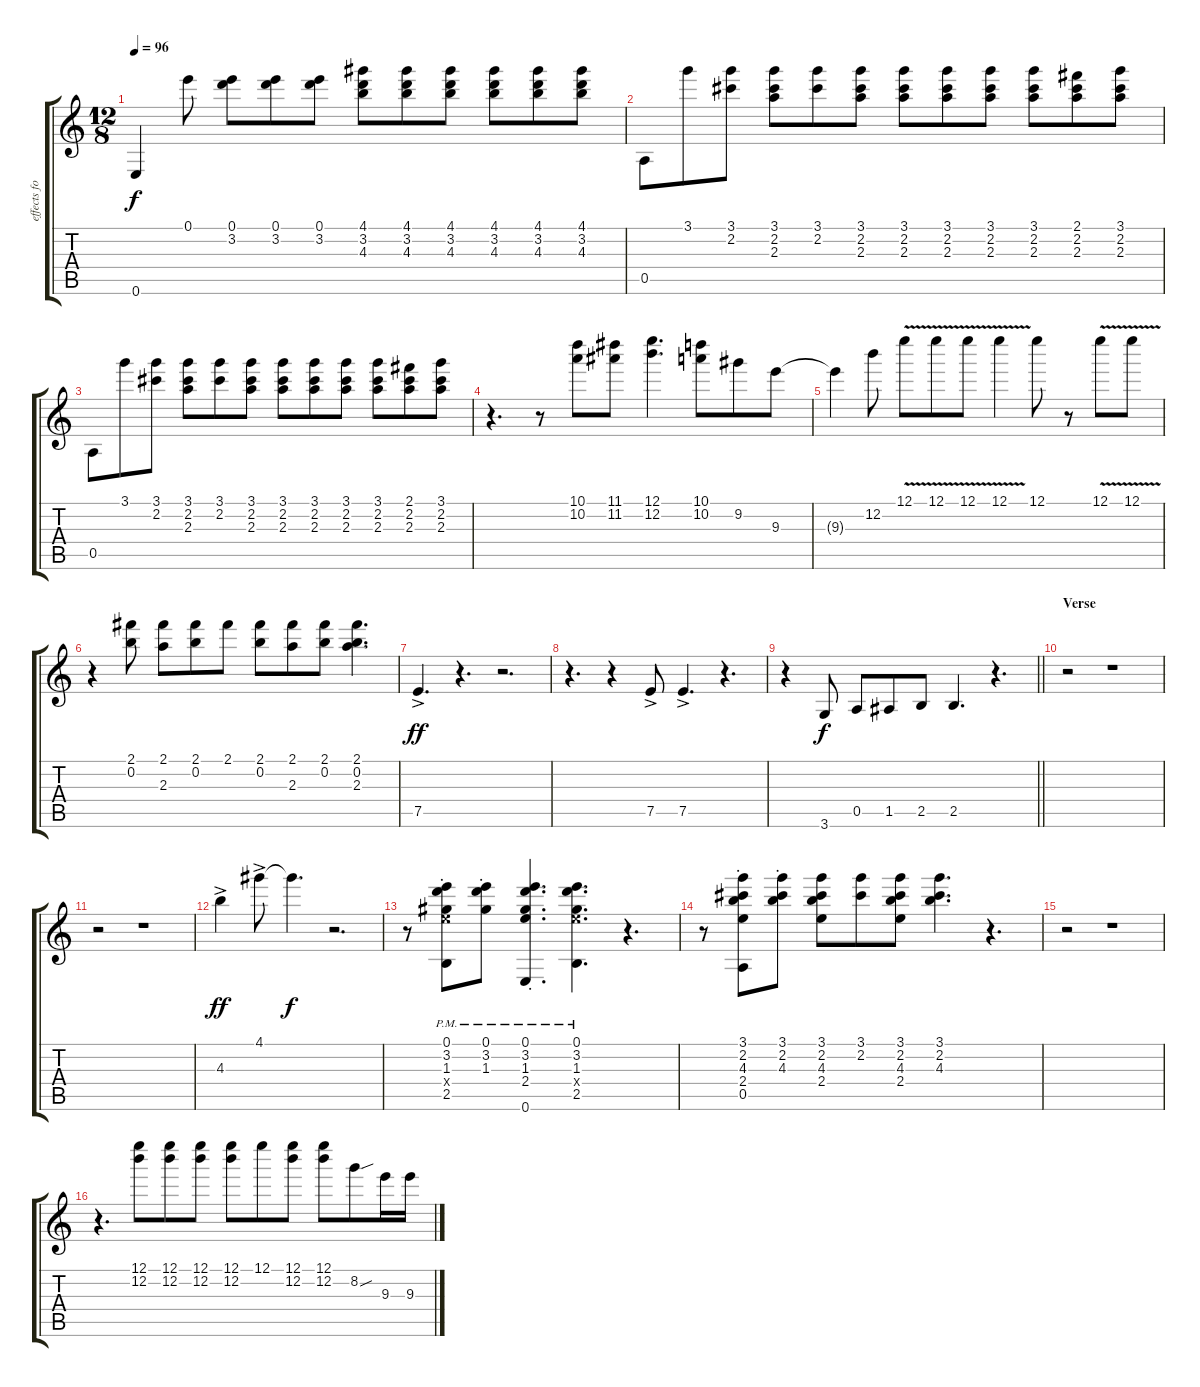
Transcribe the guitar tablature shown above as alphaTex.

\track ("effects for Guitar 1" "effects fo") {instrument acousticguitarsteel}
\staff {score tabs}
\tuning (E5 B4 G4 D4 A2 E2) {hide}
\ts (12 8)
\tempo 96
\clef g2
\ks c
0.6.4{dy f} 0.1.8 (0.1 3.2).8 (0.1 3.2).8 (0.1 3.2).8 (4.1 3.2 4.3).8 (4.1 3.2 4.3).8 (4.1 3.2 4.3).8 (4.1 3.2 4.3).8 (4.1 3.2 4.3).8 (4.1 3.2 4.3).8 |
0.5.8 3.1.8 (3.1 2.2).8 (3.1 2.2 2.3).8 (3.1 2.2).8 (3.1 2.2 2.3).8 (3.1 2.2 2.3).8 (3.1 2.2 2.3).8 (3.1 2.2 2.3).8 (3.1 2.2 2.3).8 (2.1 2.2 2.3).8 (3.1 2.2 2.3).8 |
0.5.8 3.1.8 (3.1 2.2).8 (3.1 2.2 2.3).8 (3.1 2.2).8 (3.1 2.2 2.3).8 (3.1 2.2 2.3).8 (3.1 2.2 2.3).8 (3.1 2.2 2.3).8 (3.1 2.2 2.3).8 (2.1 2.2 2.3).8 (3.1 2.2 2.3).8 |
r.4{d} r.8 (10.1 10.2).8 (11.1 11.2).8 (12.1 12.2).4{d} (10.1 10.2).8 9.2.8 9.3.8 |
9.3{t}.4 12.2.8 12.1{v}.8 12.1{v}.8 12.1{v}.8 12.1{v}.4 12.1.8 r.8 12.1{v}.8 12.1{v}.8 |
r.4 (2.1 0.2).8 (2.1 2.3).8 (2.1 0.2).8 2.1.8 (2.1 0.2).8 (2.1 2.3).8 (2.1 0.2).8 (2.1 0.2 2.3).4{d} |
7.5{ac}.4{d dy ff} r.4{d} r.2{d} |
r.4{d} r.4 7.5{ac}.8 7.5{ac}.4{d} r.4{d} |
\barLineRight lightlight
r.4 3.6.8{dy f} 0.5.8 1.5.8 2.5.8 2.5.4{d} r.4{d} |
\section ("" "Verse")
r.2 r.1 |
r.2 r.1 |
4.3{ac}.4{dy ff} 4.1{ac}.8 4.1{t}.4{d dy f} r.2{d} |
r.8 (0.1{pm st} 3.2{pm st} 1.3{pm st} 2.4{pm st x} 2.5{pm st}).8 (0.1{pm st} 3.2{pm st} 1.3{pm st}).8 (0.1{pm st} 3.2{pm st} 1.3{pm st} 2.4{pm st} 0.6{pm st}).4{d} (0.1{pm} 3.2{pm} 1.3{pm} 2.4{pm x} 2.5{pm}).4{d} r.4{d} |
r.8 (3.1{st} 2.2{st} 4.3{st} 2.4{st} 0.5{st}).8 (3.1{st} 2.2{st} 4.3{st}).8 (3.1 2.2 4.3 2.4).8 (3.1 2.2).8 (3.1 2.2 4.3 2.4).8 (3.1 2.2 4.3).4{d} r.4{d} |
r.2 r.1 |
r.4{d} (12.1 12.2).8 (12.1 12.2).8 (12.1 12.2).8 (12.1 12.2).8 12.1.8 (12.1 12.2).8 (12.1 12.2).8 8.2{sou}.8 9.3.16 9.3.16
